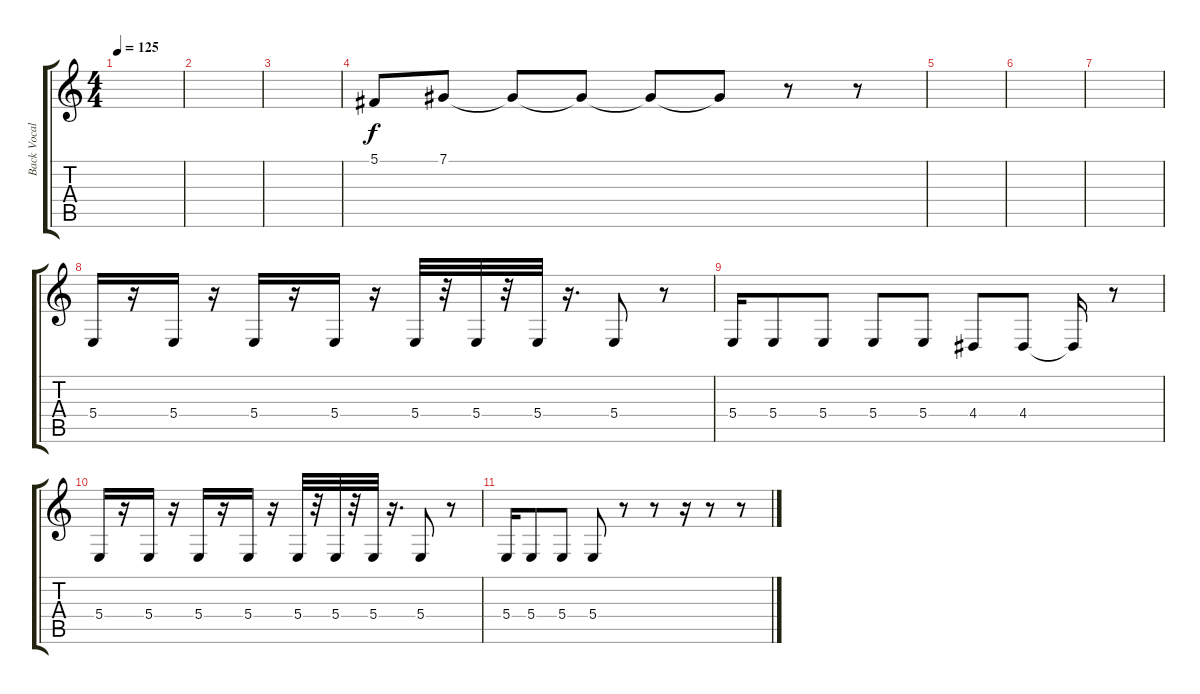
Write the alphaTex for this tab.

\track ("Back Vocal" "Back Vocal") {instrument trumpet}
\staff {score tabs}
\tuning (Db4 Ab3 E3 B2 Gb2 B1) {hide}
\ts (4 4)
\tempo 125
\clef g2
\ks c
|
|
|
5.1.8 7.1.8 7.1{t}.8 7.1{t}.8 7.1{t}.8 7.1{t}.8 r.8 r.8 |
|
|
|
5.4.16 r.16 5.4.16 r.16 5.4.16 r.16 5.4.16 r.16 5.4.32 r.32 5.4.32 r.32 5.4.32 r.16{d} 5.4.8 r.8 |
5.4.16 5.4.8 5.4.8 5.4.8 5.4.8 4.4.8 4.4.8 4.4{t}.16 r.8 |
5.4.16 r.16 5.4.16 r.16 5.4.16 r.16 5.4.16 r.16 5.4.32 r.32 5.4.32 r.32 5.4.32 r.16{d} 5.4.8 r.8 |
5.4.16 5.4.8 5.4.8 5.4.8 r.8 r.8 r.16 r.8 r.8
